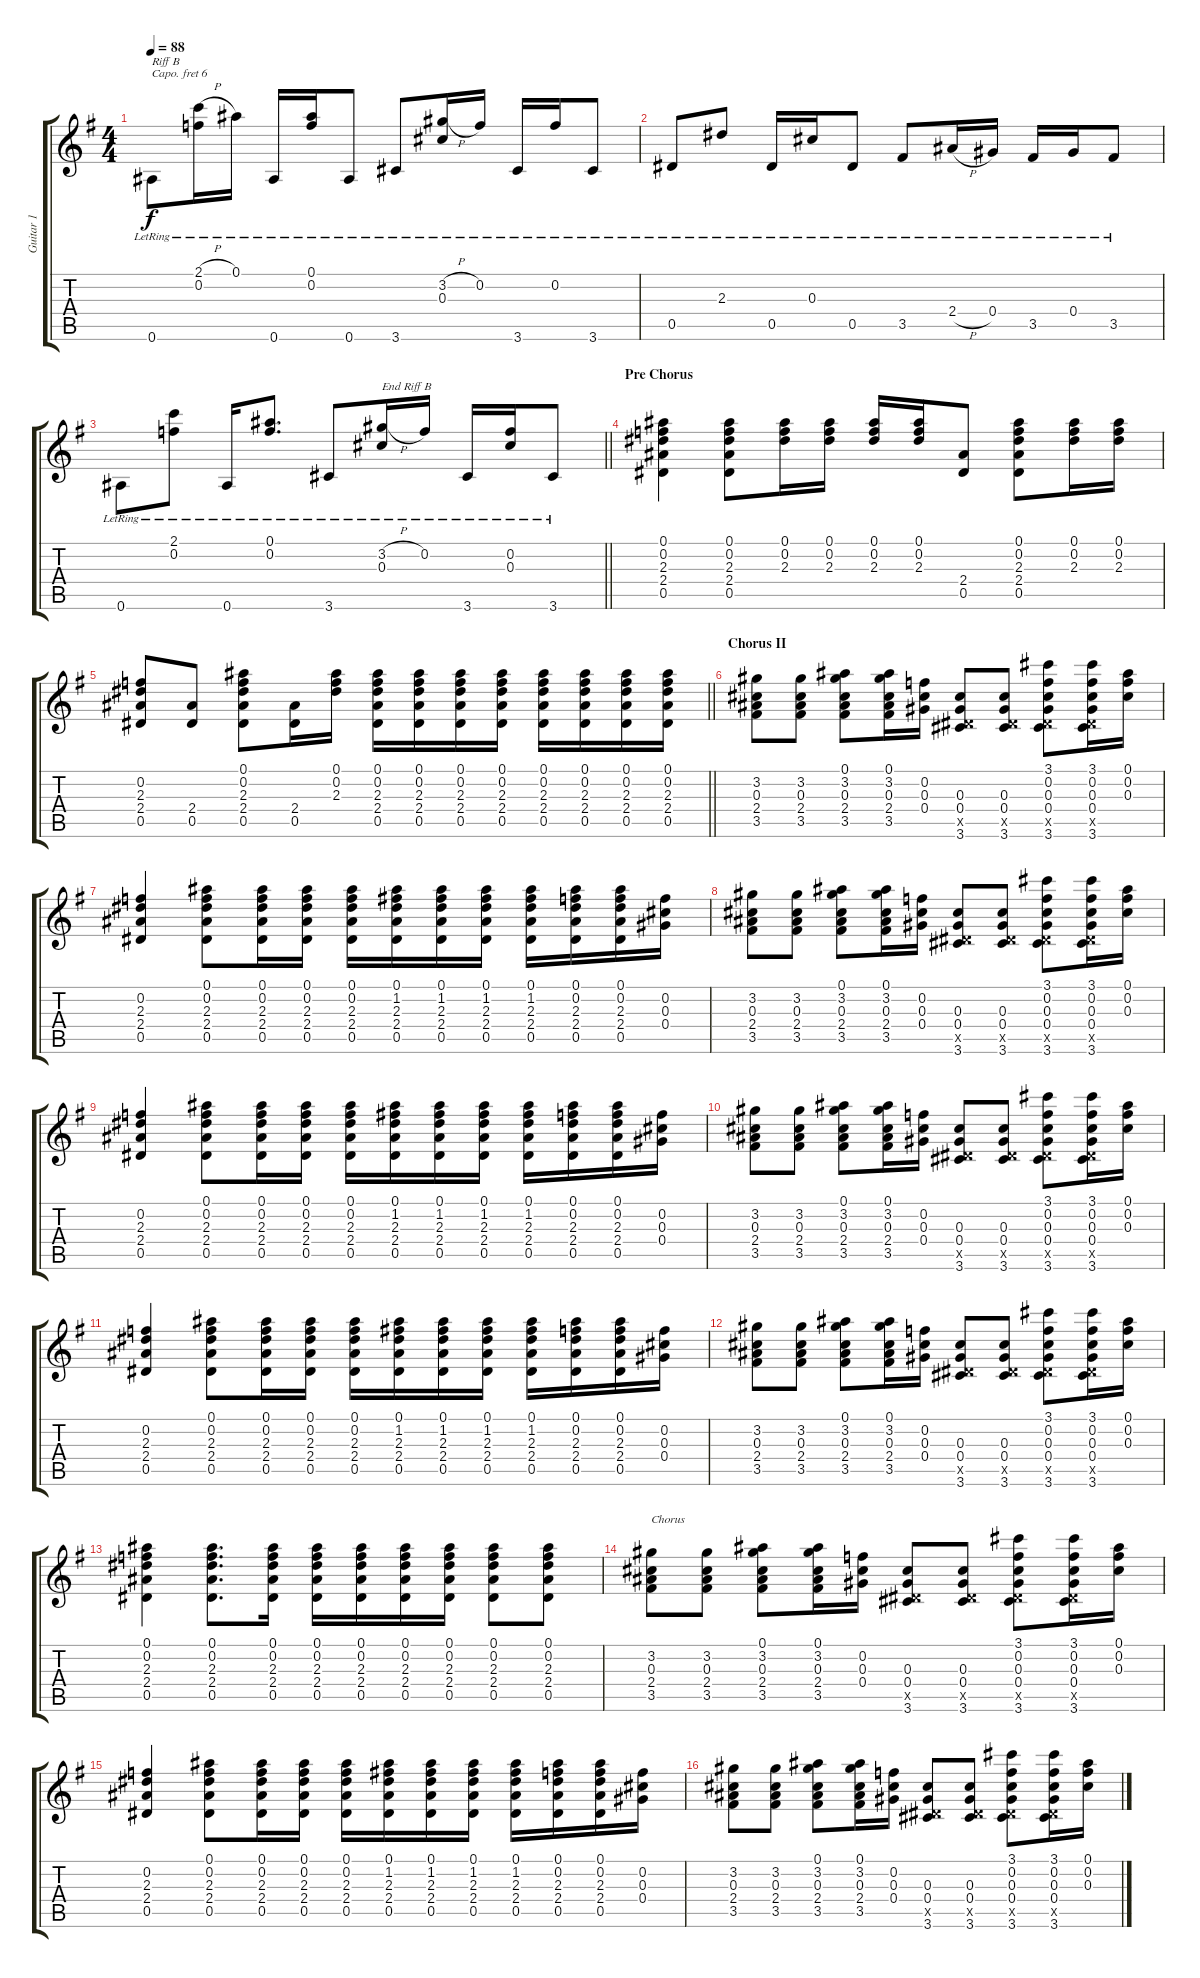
\track ("Guitar 1" "Guitar 1") {instrument acousticguitarsteel}
\staff {score tabs}
\capo 6
\tuning (E4 B3 G3 D3 A2 E2) {hide}
\ts (4 4)
\tempo 88
\clef g2
\ks g
0.6{lr}.8{txt "Riff B" dy f} (2.1{h lr} 0.2{lr}).16 0.1{lr}.16 0.6{lr}.16 (0.1{lr} 0.2{lr}).16 0.6{lr}.8 3.6{lr}.8 (3.2{h lr} 0.3{lr}).16 0.2{lr}.16 3.6{lr}.16 0.2{lr}.16 3.6{lr}.8 |
0.5{lr}.8 2.3{lr}.8 0.5{lr}.16 0.3{lr}.16 0.5{lr}.8 3.5{lr}.8 2.4{h lr}.16 0.4{lr}.16 3.5{lr}.16 0.4{lr}.16 3.5{lr}.8 |
\barLineRight lightlight
0.6{lr}.8 (2.1{lr} 0.2{lr}).8 0.6{lr}.16 (0.1{lr} 0.2{lr}).8{d} 3.6{lr}.8 (3.2{h lr} 0.3{lr}).16{txt "End Riff B"} 0.2{lr}.16 3.6{lr}.16 (0.2{lr} 0.3{lr}).16 3.6{lr}.8 |
\section ("" "Pre Chorus")
(0.1 0.2 2.3 2.4 0.5).4 (0.1 0.2 2.3 2.4 0.5).8 (0.1 0.2 2.3).16 (0.1 0.2 2.3).16 (0.1 0.2 2.3).16{beam Up} (0.1 0.2 2.3).16{beam Up} (2.4 0.5).8 (0.1 0.2 2.3 2.4 0.5).8 (0.1 0.2 2.3).16 (0.1 0.2 2.3).16 |
\barLineRight lightlight
(0.2 2.3 2.4 0.5).8 (2.4 0.5).8 (0.1 0.2 2.3 2.4 0.5).8 (2.4 0.5).16 (0.1 0.2 2.3).16 (0.1 0.2 2.3 2.4 0.5).16 (0.1 0.2 2.3 2.4 0.5).16 (0.1 0.2 2.3 2.4 0.5).16 (0.1 0.2 2.3 2.4 0.5).16 (0.1 0.2 2.3 2.4 0.5).16 (0.1 0.2 2.3 2.4 0.5).16 (0.1 0.2 2.3 2.4 0.5).16 (0.1 0.2 2.3 2.4 0.5).16 |
\section ("" "Chorus II")
(3.2 0.3 2.4 3.5).8 (3.2 0.3 2.4 3.5).8 (0.1 3.2 0.3 2.4 3.5).8 (0.1 3.2 0.3 2.4 3.5).16 (0.2 0.3 0.4).16 (0.3 0.4 0.5{x} 3.6).8 (0.3 0.4 0.5{x} 3.6).8 (3.1 0.2 0.3 0.4 0.5{x} 3.6).8 (3.1 0.2 0.3 0.4 0.5{x} 3.6).16 (0.1 0.2 0.3).16 |
(0.2 2.3 2.4 0.5).4 (0.1 0.2 2.3 2.4 0.5).8 (0.1 0.2 2.3 2.4 0.5).16 (0.1 0.2 2.3 2.4 0.5).16 (0.1 0.2 2.3 2.4 0.5).16 (0.1 1.2 2.3 2.4 0.5).16 (0.1 1.2 2.3 2.4 0.5).16 (0.1 1.2 2.3 2.4 0.5).16 (0.1 1.2 2.3 2.4 0.5).16 (0.1 0.2 2.3 2.4 0.5).16 (0.1 0.2 2.3 2.4 0.5).16 (0.2 0.3 0.4).16 |
(3.2 0.3 2.4 3.5).8 (3.2 0.3 2.4 3.5).8 (0.1 3.2 0.3 2.4 3.5).8 (0.1 3.2 0.3 2.4 3.5).16 (0.2 0.3 0.4).16 (0.3 0.4 0.5{x} 3.6).8 (0.3 0.4 0.5{x} 3.6).8 (3.1 0.2 0.3 0.4 0.5{x} 3.6).8 (3.1 0.2 0.3 0.4 0.5{x} 3.6).16 (0.1 0.2 0.3).16 |
(0.2 2.3 2.4 0.5).4 (0.1 0.2 2.3 2.4 0.5).8 (0.1 0.2 2.3 2.4 0.5).16 (0.1 0.2 2.3 2.4 0.5).16 (0.1 0.2 2.3 2.4 0.5).16 (0.1 1.2 2.3 2.4 0.5).16 (0.1 1.2 2.3 2.4 0.5).16 (0.1 1.2 2.3 2.4 0.5).16 (0.1 1.2 2.3 2.4 0.5).16 (0.1 0.2 2.3 2.4 0.5).16 (0.1 0.2 2.3 2.4 0.5).16 (0.2 0.3 0.4).16 |
(3.2 0.3 2.4 3.5).8 (3.2 0.3 2.4 3.5).8 (0.1 3.2 0.3 2.4 3.5).8 (0.1 3.2 0.3 2.4 3.5).16 (0.2 0.3 0.4).16 (0.3 0.4 0.5{x} 3.6).8 (0.3 0.4 0.5{x} 3.6).8 (3.1 0.2 0.3 0.4 0.5{x} 3.6).8 (3.1 0.2 0.3 0.4 0.5{x} 3.6).16 (0.1 0.2 0.3).16 |
(0.2 2.3 2.4 0.5).4 (0.1 0.2 2.3 2.4 0.5).8 (0.1 0.2 2.3 2.4 0.5).16 (0.1 0.2 2.3 2.4 0.5).16 (0.1 0.2 2.3 2.4 0.5).16 (0.1 1.2 2.3 2.4 0.5).16 (0.1 1.2 2.3 2.4 0.5).16 (0.1 1.2 2.3 2.4 0.5).16 (0.1 1.2 2.3 2.4 0.5).16 (0.1 0.2 2.3 2.4 0.5).16 (0.1 0.2 2.3 2.4 0.5).16 (0.2 0.3 0.4).16 |
(3.2 0.3 2.4 3.5).8 (3.2 0.3 2.4 3.5).8 (0.1 3.2 0.3 2.4 3.5).8 (0.1 3.2 0.3 2.4 3.5).16 (0.2 0.3 0.4).16 (0.3 0.4 0.5{x} 3.6).8 (0.3 0.4 0.5{x} 3.6).8 (3.1 0.2 0.3 0.4 0.5{x} 3.6).8 (3.1 0.2 0.3 0.4 0.5{x} 3.6).16 (0.1 0.2 0.3).16 |
(0.1 0.2 2.3 2.4 0.5).4 (0.1 0.2 2.3 2.4 0.5).8{d} (0.1 0.2 2.3 2.4 0.5).16 (0.1 0.2 2.3 2.4 0.5).16 (0.1 0.2 2.3 2.4 0.5).16 (0.1 0.2 2.3 2.4 0.5).16 (0.1 0.2 2.3 2.4 0.5).16 (0.1 0.2 2.3 2.4 0.5).8 (0.1 0.2 2.3 2.4 0.5).8 |
(3.2 0.3 2.4 3.5).8{txt "Chorus"} (3.2 0.3 2.4 3.5).8 (0.1 3.2 0.3 2.4 3.5).8 (0.1 3.2 0.3 2.4 3.5).16 (0.2 0.3 0.4).16 (0.3 0.4 0.5{x} 3.6).8 (0.3 0.4 0.5{x} 3.6).8 (3.1 0.2 0.3 0.4 0.5{x} 3.6).8 (3.1 0.2 0.3 0.4 0.5{x} 3.6).16 (0.1 0.2 0.3).16 |
(0.2 2.3 2.4 0.5).4 (0.1 0.2 2.3 2.4 0.5).8 (0.1 0.2 2.3 2.4 0.5).16 (0.1 0.2 2.3 2.4 0.5).16 (0.1 0.2 2.3 2.4 0.5).16 (0.1 1.2 2.3 2.4 0.5).16 (0.1 1.2 2.3 2.4 0.5).16 (0.1 1.2 2.3 2.4 0.5).16 (0.1 1.2 2.3 2.4 0.5).16 (0.1 0.2 2.3 2.4 0.5).16 (0.1 0.2 2.3 2.4 0.5).16 (0.2 0.3 0.4).16 |
(3.2 0.3 2.4 3.5).8 (3.2 0.3 2.4 3.5).8 (0.1 3.2 0.3 2.4 3.5).8 (0.1 3.2 0.3 2.4 3.5).16 (0.2 0.3 0.4).16 (0.3 0.4 0.5{x} 3.6).8 (0.3 0.4 0.5{x} 3.6).8 (3.1 0.2 0.3 0.4 0.5{x} 3.6).8 (3.1 0.2 0.3 0.4 0.5{x} 3.6).16 (0.1 0.2 0.3).16
